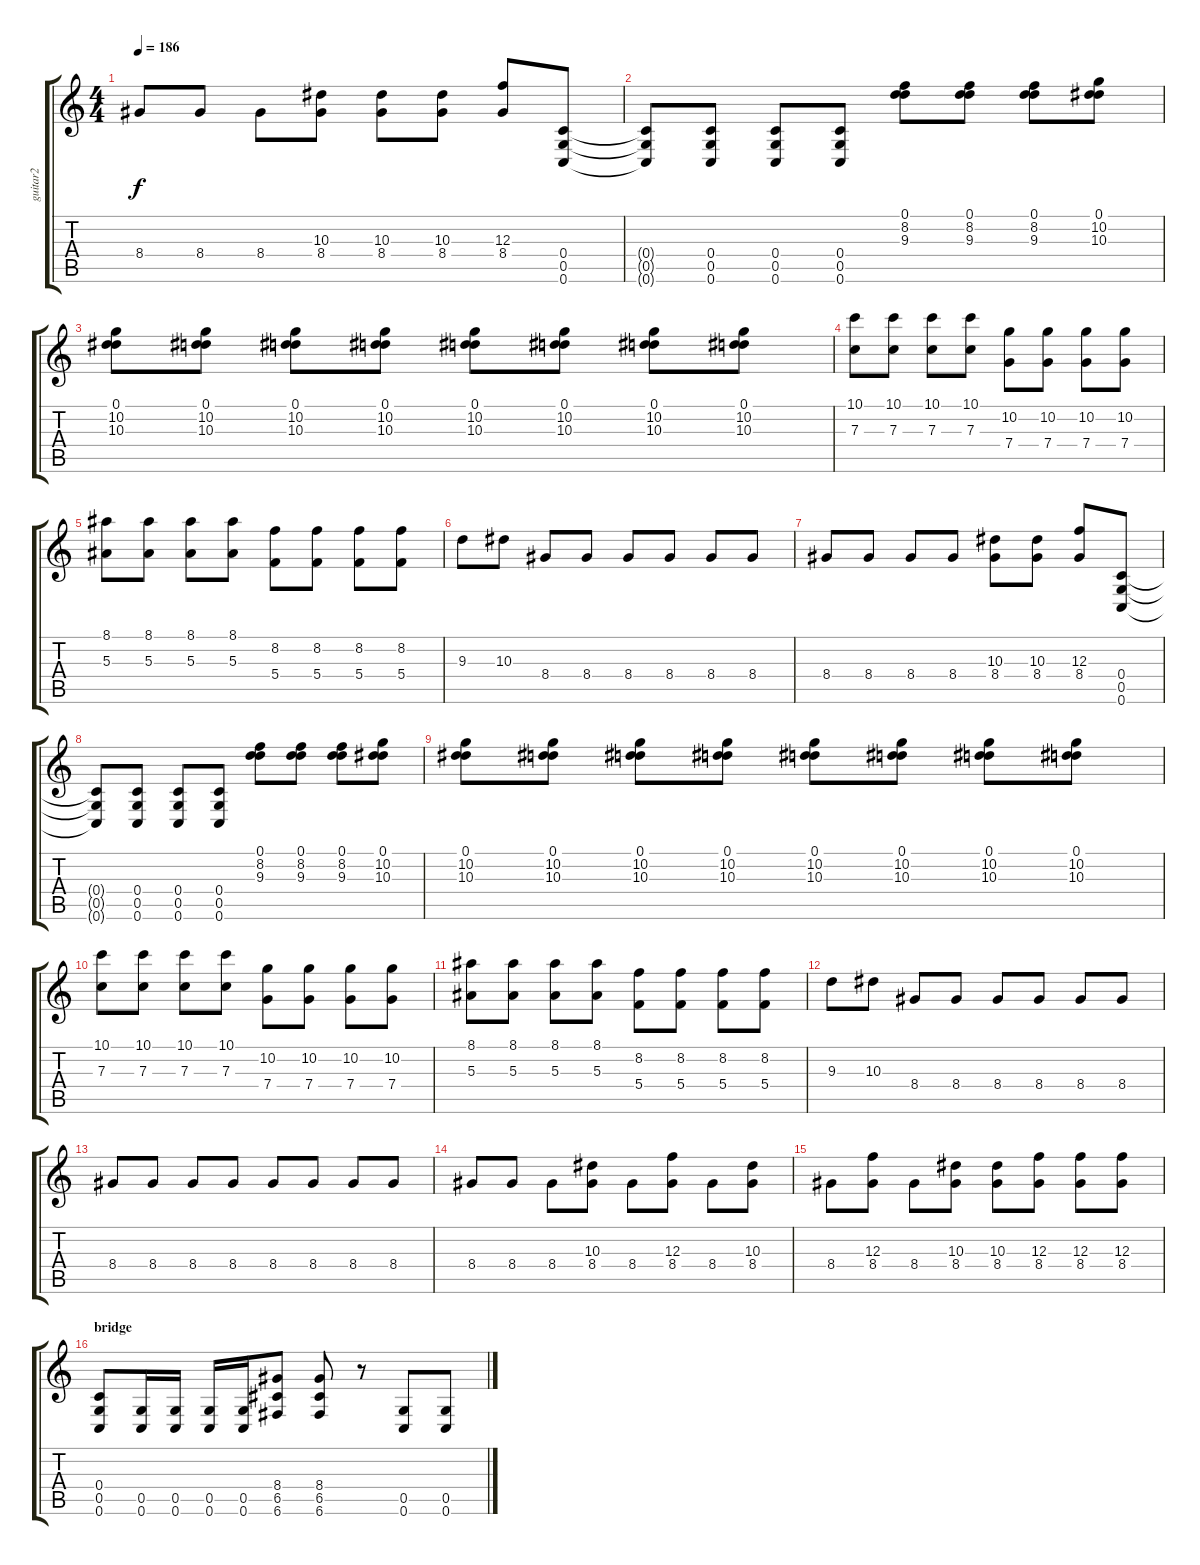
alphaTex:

\track ("guitar2" "guitar2") {instrument distortionguitar}
\staff {score tabs}
\tuning (D4 A3 F3 C3 G2 C2) {hide}
\ts (4 4)
\tempo 186
\clef g2
\ks c
8.4.8{dy f} 8.4.8 8.4.8 (10.3 8.4).8 (10.3 8.4).8 (10.3 8.4).8 (12.3 8.4).8 (0.4 0.5 0.6).8 |
(0.4{t} 0.5{t} 0.6{t}).8 (0.4 0.5 0.6).8 (0.4 0.5 0.6).8 (0.4 0.5 0.6).8 (0.1 8.2 9.3).8 (0.1 8.2 9.3).8 (0.1 8.2 9.3).8 (0.1 10.2 10.3).8 |
(0.1 10.2 10.3).8 (0.1 10.2 10.3).8 (0.1 10.2 10.3).8 (0.1 10.2 10.3).8 (0.1 10.2 10.3).8 (0.1 10.2 10.3).8 (0.1 10.2 10.3).8 (0.1 10.2 10.3).8 |
(10.1 7.3).8 (10.1 7.3).8 (10.1 7.3).8 (10.1 7.3).8 (10.2 7.4).8 (10.2 7.4).8 (10.2 7.4).8 (10.2 7.4).8 |
(8.1 5.3).8 (8.1 5.3).8 (8.1 5.3).8 (8.1 5.3).8 (8.2 5.4).8 (8.2 5.4).8 (8.2 5.4).8 (8.2 5.4).8 |
9.3.8 10.3.8 8.4.8 8.4.8 8.4.8 8.4.8 8.4.8 8.4.8 |
8.4.8 8.4.8 8.4.8 8.4.8 (10.3 8.4).8 (10.3 8.4).8 (12.3 8.4).8 (0.4 0.5 0.6).8 |
(0.4{t} 0.5{t} 0.6{t}).8 (0.4 0.5 0.6).8 (0.4 0.5 0.6).8 (0.4 0.5 0.6).8 (0.1 8.2 9.3).8 (0.1 8.2 9.3).8 (0.1 8.2 9.3).8 (0.1 10.2 10.3).8 |
(0.1 10.2 10.3).8 (0.1 10.2 10.3).8 (0.1 10.2 10.3).8 (0.1 10.2 10.3).8 (0.1 10.2 10.3).8 (0.1 10.2 10.3).8 (0.1 10.2 10.3).8 (0.1 10.2 10.3).8 |
(10.1 7.3).8 (10.1 7.3).8 (10.1 7.3).8 (10.1 7.3).8 (10.2 7.4).8 (10.2 7.4).8 (10.2 7.4).8 (10.2 7.4).8 |
(8.1 5.3).8 (8.1 5.3).8 (8.1 5.3).8 (8.1 5.3).8 (8.2 5.4).8 (8.2 5.4).8 (8.2 5.4).8 (8.2 5.4).8 |
9.3.8 10.3.8 8.4.8 8.4.8 8.4.8 8.4.8 8.4.8 8.4.8 |
8.4.8 8.4.8 8.4.8 8.4.8 8.4.8 8.4.8 8.4.8 8.4.8 |
8.4.8 8.4.8 8.4.8 (10.3 8.4).8 8.4.8 (12.3 8.4).8 8.4.8 (10.3 8.4).8 |
8.4.8 (12.3 8.4).8 8.4.8 (10.3 8.4).8 (10.3 8.4).8 (12.3 8.4).8 (12.3 8.4).8 (12.3 8.4).8 |
\section ("" "bridge")
(0.4 0.5 0.6).8 (0.5 0.6).16 (0.5 0.6).16 (0.5 0.6).16 (0.5 0.6).16 (8.4 6.5 6.6).8 (8.4 6.5 6.6).8 r.8 (0.5 0.6).8 (0.5 0.6).8
